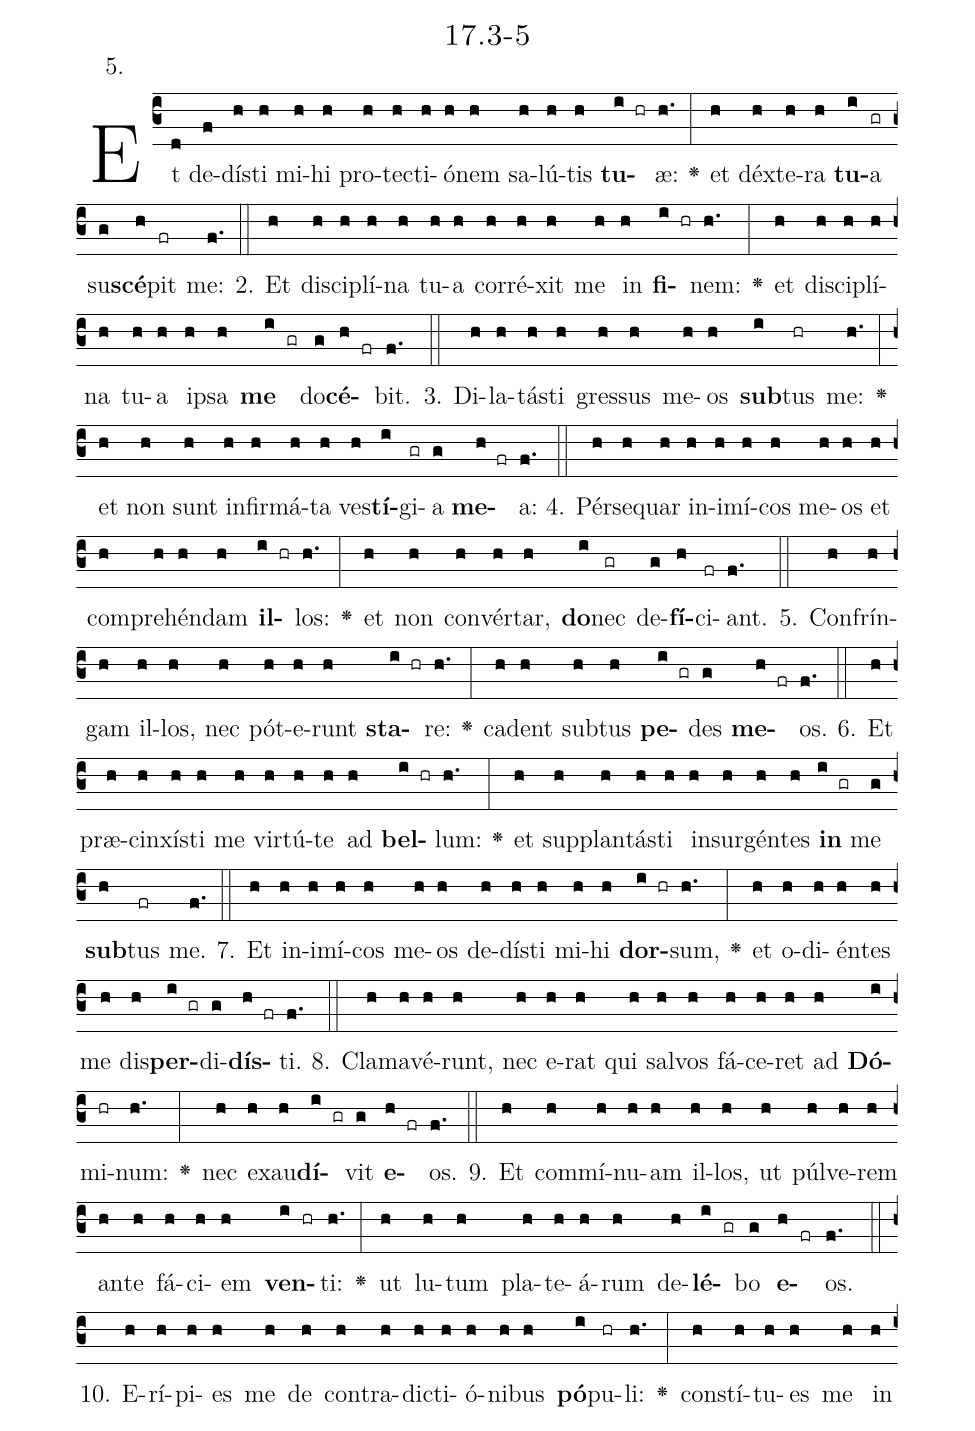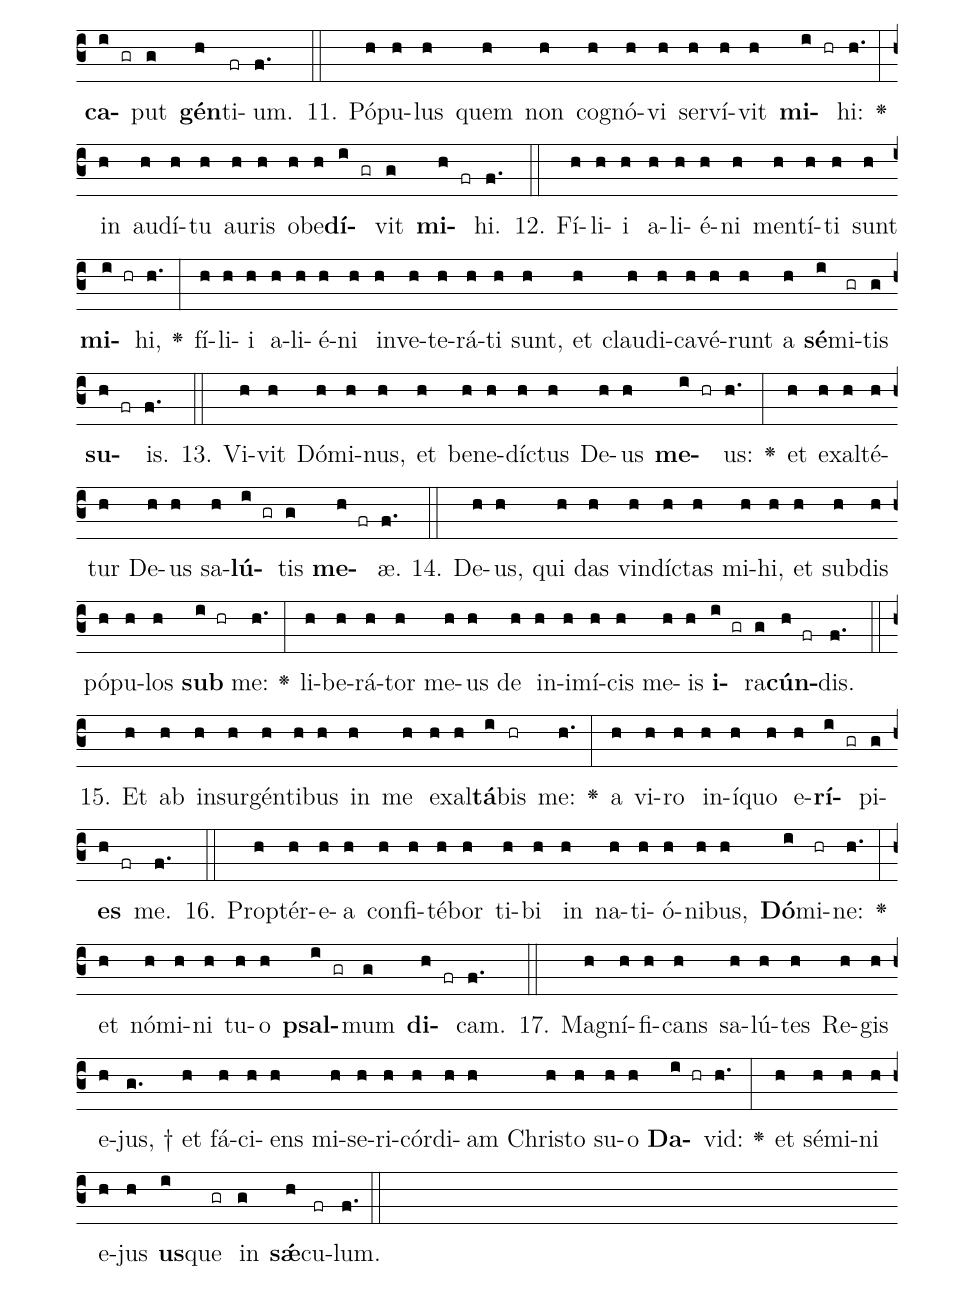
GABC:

name: 17.3-5;
annotation: 5.;
%%
(c3)Et(d) de(f)dís(h)ti(h) mi(h)hi(h) pro(h)tec(h)ti(h)ó(h)nem(h) sa(h)lú(h)tis(h) <b>tu</b>(i hr)æ:(h.) <v>\greheightstar</v>(:) et(h) déx(h)te(h)ra(h) <b>tu</b>(i)a(gr) su(g)<b>scé</b>(h)pit(fr) me:(f.) (::)
2. Et(h) di(h)sci(h)plí(h)na(h) tu(h)a(h) cor(h)ré(h)xit(h) me(h) in(h) <b>fi</b>(i hr)nem:(h.) <v>\greheightstar</v>(:) et(h) di(h)sci(h)plí(h)na(h) tu(h)a(h) ip(h)sa(h) <b>me</b>(i gr) do(g)<b>cé</b>(h fr)bit.(f.) (::)
3. Di(h)la(h)tás(h)ti(h) gres(h)sus(h) me(h)os(h) <b>sub</b>(i)tus(hr) me:(h.) <v>\greheightstar</v>(:) et(h) non(h) sunt(h) in(h)fir(h)má(h)ta(h) ves(h)<b>tí</b>(i)gi(gr)a(g) <b>me</b>(h fr)a:(f.) (::)
4. Pér(h)se(h)quar(h) in(h)i(h)mí(h)cos(h) me(h)os(h) et(h) com(h)pre(h)hén(h)dam(h) <b>il</b>(i hr)los:(h.) <v>\greheightstar</v>(:) et(h) non(h) con(h)vér(h)tar,(h) <b>do</b>(i)nec(gr) de(g)<b>fí</b>(h)ci(fr)ant.(f.) (::)
5. Con(h)frín(h)gam(h) il(h)los,(h) nec(h) pót(h)e(h)runt(h) <b>sta</b>(i hr)re:(h.) <v>\greheightstar</v>(:) ca(h)dent(h) sub(h)tus(h) <b>pe</b>(i gr)des(g) <b>me</b>(h fr)os.(f.) (::)
6. Et(h) præ(h)cin(h)xís(h)ti(h) me(h) vir(h)tú(h)te(h) ad(h) <b>bel</b>(i hr)lum:(h.) <v>\greheightstar</v>(:) et(h) sup(h)plan(h)tás(h)ti(h) in(h)sur(h)gén(h)tes(h) <b>in</b>(i gr) me(g) <b>sub</b>(h)tus(fr) me.(f.) (::)
7. Et(h) in(h)i(h)mí(h)cos(h) me(h)os(h) de(h)dís(h)ti(h) mi(h)hi(h) <b>dor</b>(i hr)sum,(h.) <v>\greheightstar</v>(:) et(h) o(h)di(h)én(h)tes(h) me(h) dis(h)<b>per</b>(i gr)di(g)<b>dís</b>(h fr)ti.(f.) (::)
8. Cla(h)ma(h)vé(h)runt,(h) nec(h) e(h)rat(h) qui(h) sal(h)vos(h) fá(h)ce(h)ret(h) ad(h) <b>Dó</b>(i)mi(hr)num:(h.) <v>\greheightstar</v>(:) nec(h) ex(h)au(h)<b>dí</b>(i gr)vit(g) <b>e</b>(h fr)os.(f.) (::)
9. Et(h) com(h)mí(h)nu(h)am(h) il(h)los,(h) ut(h) púl(h)ve(h)rem(h) an(h)te(h) fá(h)ci(h)em(h) <b>ven</b>(i hr)ti:(h.) <v>\greheightstar</v>(:) ut(h) lu(h)tum(h) pla(h)te(h)á(h)rum(h) de(h)<b>lé</b>(i gr)bo(g) <b>e</b>(h fr)os.(f.) (::)
10. E(h)rí(h)pi(h)es(h) me(h) de(h) con(h)tra(h)dic(h)ti(h)ó(h)ni(h)bus(h) <b>pó</b>(i)pu(hr)li:(h.) <v>\greheightstar</v>(:) con(h)stí(h)tu(h)es(h) me(h) in(h) <b>ca</b>(i gr)put(g) <b>gén</b>(h)ti(fr)um.(f.) (::)
11. Pó(h)pu(h)lus(h) quem(h) non(h) co(h)gnó(h)vi(h) ser(h)ví(h)vit(h) <b>mi</b>(i hr)hi:(h.) <v>\greheightstar</v>(:) in(h) au(h)dí(h)tu(h) au(h)ris(h) ob(h)e(h)<b>dí</b>(i gr)vit(g) <b>mi</b>(h fr)hi.(f.) (::)
12. Fí(h)li(h)i(h) a(h)li(h)é(h)ni(h) men(h)tí(h)ti(h) sunt(h) <b>mi</b>(i hr)hi,(h.) <v>\greheightstar</v>(:) fí(h)li(h)i(h) a(h)li(h)é(h)ni(h) in(h)ve(h)te(h)rá(h)ti(h) sunt,(h) et(h) clau(h)di(h)ca(h)vé(h)runt(h) a(h) <b>sé</b>(i)mi(gr)tis(g) <b>su</b>(h fr)is.(f.) (::)
13. Vi(h)vit(h) Dó(h)mi(h)nus,(h) et(h) be(h)ne(h)díc(h)tus(h) De(h)us(h) <b>me</b>(i hr)us:(h.) <v>\greheightstar</v>(:) et(h) ex(h)al(h)té(h)tur(h) De(h)us(h) sa(h)<b>lú</b>(i gr)tis(g) <b>me</b>(h fr)æ.(f.) (::)
14. De(h)us,(h) qui(h) das(h) vin(h)díc(h)tas(h) mi(h)hi,(h) et(h) sub(h)dis(h) pó(h)pu(h)los(h) <b>sub</b>(i hr) me:(h.) <v>\greheightstar</v>(:) li(h)be(h)rá(h)tor(h) me(h)us(h) de(h) in(h)i(h)mí(h)cis(h) me(h)is(h) <b>i</b>(i gr)ra(g)<b>cún</b>(h fr)dis.(f.) (::)
15. Et(h) ab(h) in(h)sur(h)gén(h)ti(h)bus(h) in(h) me(h) ex(h)al(h)<b>tá</b>(i)bis(hr) me:(h.) <v>\greheightstar</v>(:) a(h) vi(h)ro(h) in(h)í(h)quo(h) e(h)<b>rí</b>(i gr)pi(g)<b>es</b>(h fr) me.(f.) (::)
16. Prop(h)tér(h)e(h)a(h) con(h)fi(h)té(h)bor(h) ti(h)bi(h) in(h) na(h)ti(h)ó(h)ni(h)bus,(h) <b>Dó</b>(i)mi(hr)ne:(h.) <v>\greheightstar</v>(:) et(h) nó(h)mi(h)ni(h) tu(h)o(h) <b>psal</b>(i gr)mum(g) <b>di</b>(h fr)cam.(f.) (::)
17. Ma(h)gní(h)fi(h)cans(h) sa(h)lú(h)tes(h) Re(h)gis(h) e(h)jus, †(g.) et(h) fá(h)ci(h)ens(h) mi(h)se(h)ri(h)cór(h)di(h)am(h) Chris(h)to(h) su(h)o(h) <b>Da</b>(i hr)vid:(h.) <v>\greheightstar</v>(:) et(h) sé(h)mi(h)ni(h) e(h)jus(h) <b>us</b>(i)que(gr) in(g) <b>sǽ</b>(h)cu(fr)lum.(f.) (::)
